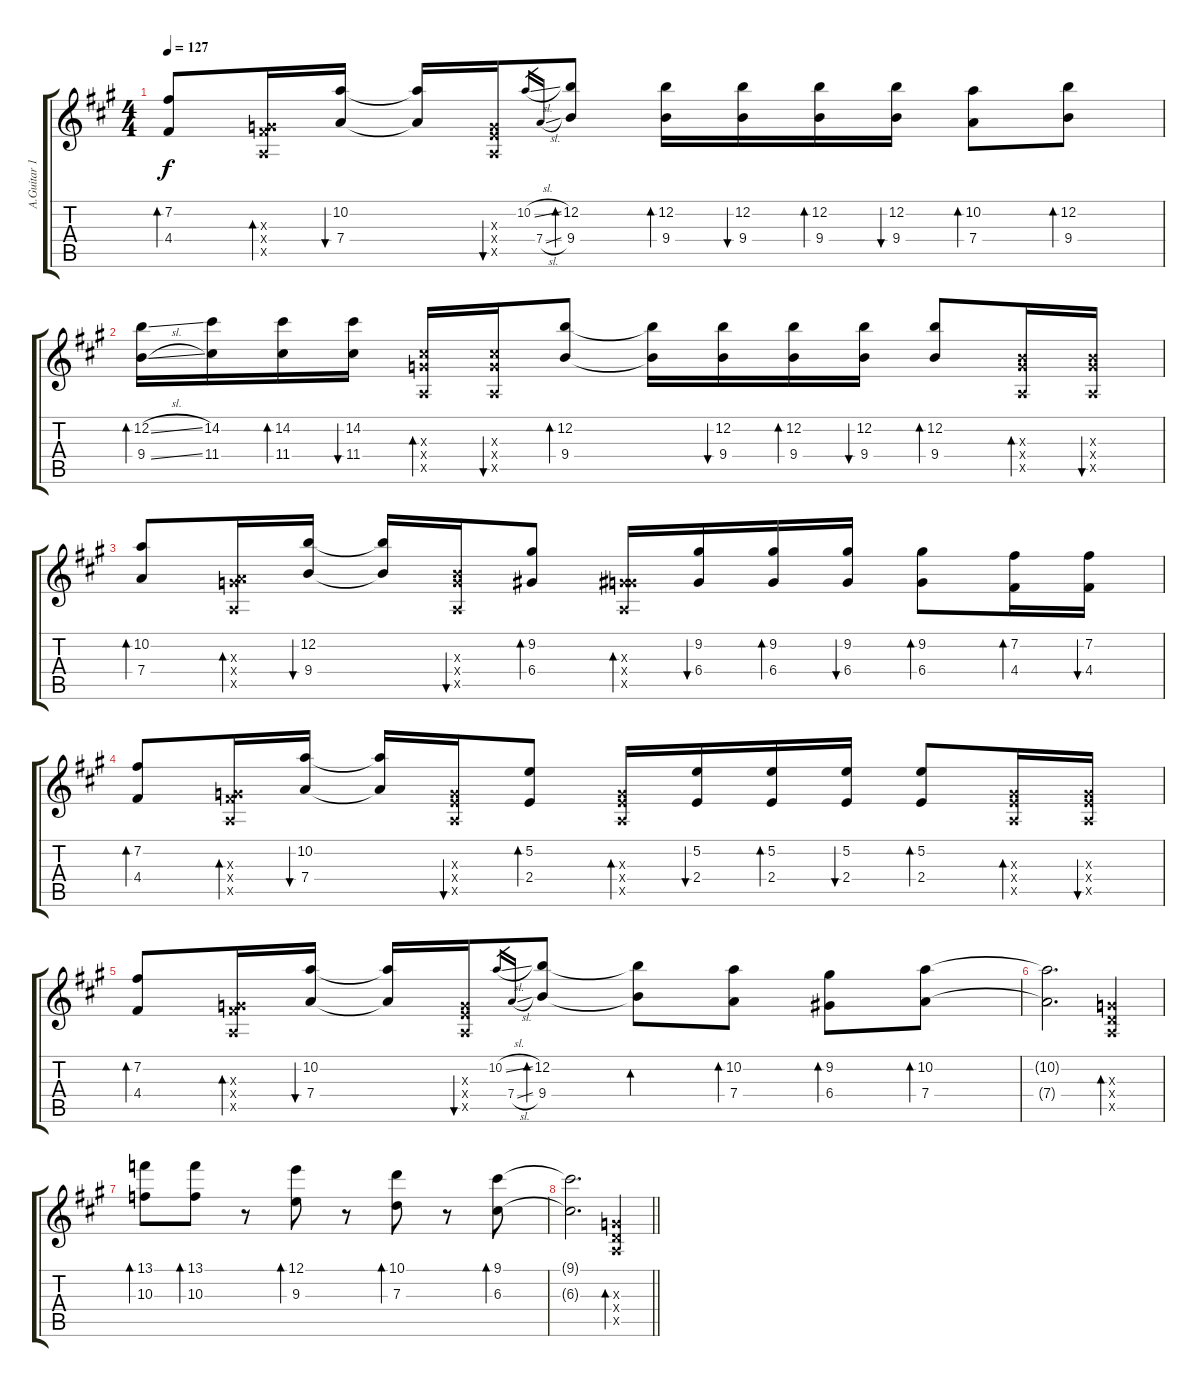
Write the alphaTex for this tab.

\track ("A.Guitar 1" "A.Guitar 1") {instrument acousticguitarsteel}
\staff {score tabs}
\tuning (E4 B3 G3 D3 A2 E2) {hide}
\ts (4 4)
\tempo 127
\clef g2
\ks a
(7.2 4.4).8{bd 30 dy f} (0.3{x} 4.4{x} 0.5{x}).16{bd 30} (10.2 7.4).16{bu 30} (10.2{t} 7.4{t}).16 (0.3{x} 2.4{x} 0.5{x}).16{bu 30} 10.2{sl}.16{gr} 7.4{sl}.16{gr} (12.2 9.4).8{bd 30} (12.2 9.4).16{bd 30} (12.2 9.4).16{bu 30} (12.2 9.4).16{bd 30} (12.2 9.4).16{bu 30} (10.2 7.4).8{bd 30} (12.2 9.4).8{bd 30} |
(12.2{sl} 9.4{sl}).16{bd 30} (14.2 11.4).16 (14.2 11.4).16{bd 30} (14.2 11.4).16{bu 30} (0.3{x} 11.4{x} 0.5{x}).16{bd 30} (0.3{x} 11.4{x} 0.5{x}).16{bu 30} (12.2 9.4).8{bd 30} (12.2{t} 9.4{t}).16 (12.2 9.4).16{bu 30} (12.2 9.4).16{bd 30} (12.2 9.4).16{bu 30} (12.2 9.4).8{bd 30} (0.3{x} 9.4{x} 0.5{x}).16{bd 30} (0.3{x} 9.4{x} 0.5{x}).16{bu 30} |
(10.2 7.4).8{bd 30} (0.3{x} 7.4{x} 0.5{x}).16{bd 30} (12.2 9.4).16{bu 30} (12.2{t} 9.4{t}).16 (0.3{x} 9.4{x} 0.5{x}).16{bu 30} (9.2 6.4).8{bd 30} (0.3{x} 6.4{x} 0.5{x}).16{bd 30} (9.2 6.4).16{bu 30} (9.2 6.4).16{bd 30} (9.2 6.4).16{bu 30} (9.2 6.4).8{bd 30} (7.2 4.4).16{bd 30} (7.2 4.4).16{bu 30} |
(7.2 4.4).8{bd 30} (0.3{x} 4.4{x} 0.5{x}).16{bd 30} (10.2 7.4).16{bu 30} (10.2{t} 7.4{t}).16 (0.3{x} 2.4{x} 0.5{x}).16{bu 30} (5.2 2.4).8{bd 30} (0.3{x} 2.4{x} 0.5{x}).16{bd 30} (5.2 2.4).16{bu 30} (5.2 2.4).16{bd 30} (5.2 2.4).16{bu 30} (5.2 2.4).8{bd 30} (0.3{x} 2.4{x} 0.5{x}).16{bd 30} (0.3{x} 2.4{x} 0.5{x}).16{bu 30} |
(7.2 4.4).8{bd 30} (0.3{x} 4.4{x} 0.5{x}).16{bd 30} (10.2 7.4).16{bu 30} (10.2{t} 7.4{t}).16 (0.3{x} 2.4{x} 0.5{x}).16{bu 30} 10.2{sl}.16{gr} 7.4{sl}.16{gr} (12.2 9.4).8{bd 30} (12.2{t} 9.4{t}).8{bd 30} (10.2 7.4).8{bd 30} (9.2 6.4).8{bd 30} (10.2 7.4).8{bd 30} |
(10.2{t} 7.4{t}).2{d} (0.3{x} 0.4{x} 0.5{x}).4{bd 30} |
(13.1 10.3).8{bd 30} (13.1 10.3).8{bd 30} r.8 (12.1 9.3).8{bd 30} r.8 (10.1 7.3).8{bd 30} r.8 (9.1 6.3).8{bd 30} |
\barLineRight lightlight
(9.1{t} 6.3{t}).2{d} (0.3{x} 0.4{x} 0.5{x}).4{bd 30}
